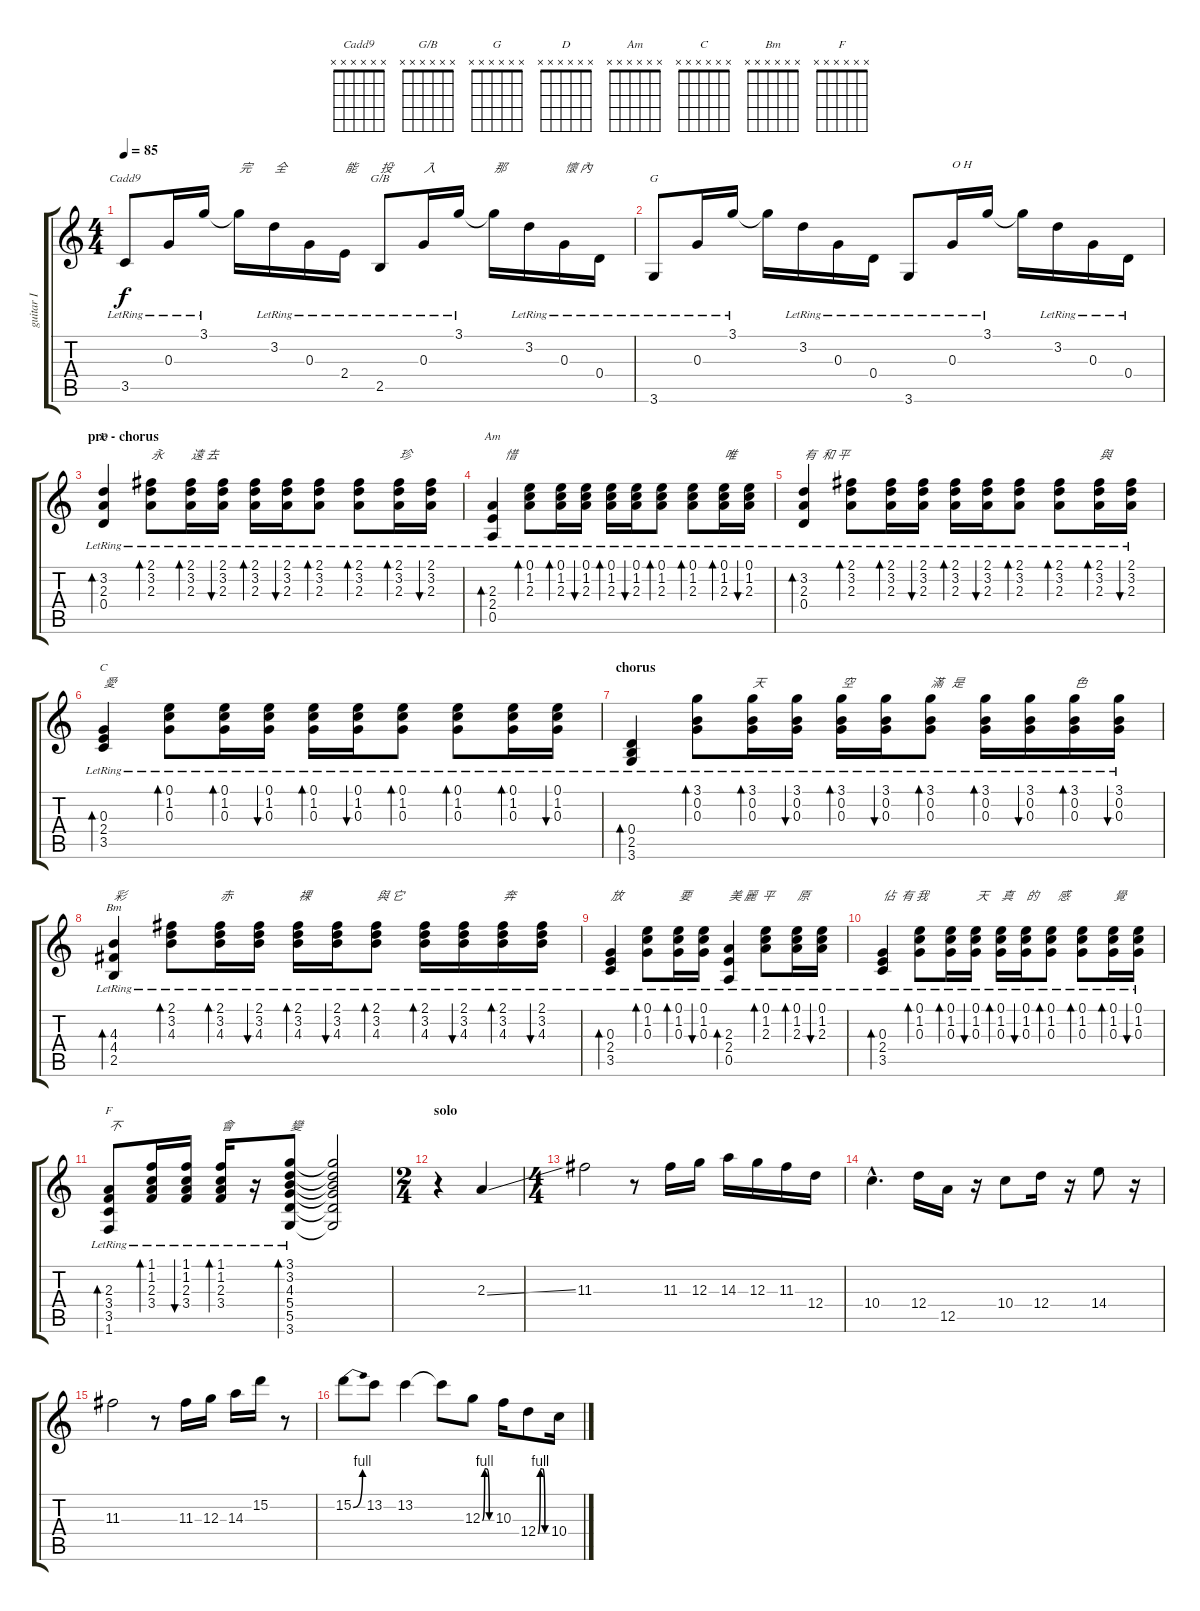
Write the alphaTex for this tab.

\track ("guitar I" "guitar I") {instrument electricguitarclean}
\staff {score tabs}
\tuning (E4 B3 G3 D3 A2 E2) {hide}
\chord ("Cadd9" x x x x x x) {firstfret 0}
\chord ("G/B" x x x x x x) {firstfret 0}
\chord ("G" x x x x x x) {firstfret 0}
\chord ("D" x x x x x x) {firstfret 0}
\chord ("Am" x x x x x x) {firstfret 0}
\chord ("C" x x x x x x) {firstfret 0}
\chord ("Bm" x x x x x x) {firstfret 0}
\chord ("F" x x x x x x) {firstfret 0}
\ts (4 4)
\tempo 85
\clef g2
\ks c
3.5{lr}.8{ch "Cadd9" dy f} 0.3{lr}.16 3.1{lr}.16 3.1{t}.16{txt "完"} 3.2{lr}.16{txt "全"} 0.3{lr}.16 2.4{lr}.16{txt "能"} 2.5{lr}.8{ch "G/B" txt "投"} 0.3{lr}.16{txt "入"} 3.1{lr}.16 3.1{t}.16{txt "那"} 3.2{lr}.16 0.3{lr}.16{txt "懷 內"} 0.4{lr}.16 |
3.6{lr}.8{ch "G"} 0.3{lr}.16 3.1{lr}.16 3.1{t}.16 3.2{lr}.16 0.3{lr}.16 0.4{lr}.16 3.6{lr}.8 0.3{lr}.16{txt "O H"} 3.1{lr}.16 3.1{t}.16 3.2{lr}.16 0.3{lr}.16 0.4{lr}.16 |
\section ("" "pre - chorus")
(3.2{lr} 2.3{lr} 0.4{lr}).4{bd 60 ch "D"} (2.1{lr} 3.2{lr} 2.3{lr}).8{bd 60 txt "永"} (2.1{lr} 3.2{lr} 2.3{lr}).16{bd 60 txt "遠 去"} (2.1{lr} 3.2{lr} 2.3{lr}).16{bu 60} (2.1{lr} 3.2{lr} 2.3{lr}).16{bd 60} (2.1{lr} 3.2{lr} 2.3{lr}).16{bu 60} (2.1{lr} 3.2{lr} 2.3{lr}).8{bd 60} (2.1{lr} 3.2{lr} 2.3{lr}).8{bd 60} (2.1{lr} 3.2{lr} 2.3{lr}).16{bd 60 txt "珍"} (2.1{lr} 3.2{lr} 2.3{lr}).16{bu 60} |
(2.3{lr} 2.4{lr} 0.5{lr}).4{bd 60 ch "Am" txt "    惜"} (0.1{lr} 1.2{lr} 2.3{lr}).8{bd 60} (0.1{lr} 1.2{lr} 2.3{lr}).16{bd 60} (0.1{lr} 1.2{lr} 2.3{lr}).16{bu 60} (0.1{lr} 1.2{lr} 2.3{lr}).16{bd 60} (0.1{lr} 1.2{lr} 2.3{lr}).16{bu 60} (0.1{lr} 1.2{lr} 2.3{lr}).8{bd 60} (0.1{lr} 1.2{lr} 2.3{lr}).8{bd 60} (0.1{lr} 1.2{lr} 2.3{lr}).16{bd 60 txt "唯"} (0.1{lr} 1.2{lr} 2.3{lr}).16{bu 60} |
(3.2{lr} 2.3{lr} 0.4{lr}).4{bd 60 txt "有  和 平"} (2.1{lr} 3.2{lr} 2.3{lr}).8{bd 60} (2.1{lr} 3.2{lr} 2.3{lr}).16{bd 60} (2.1{lr} 3.2{lr} 2.3{lr}).16{bu 60} (2.1{lr} 3.2{lr} 2.3{lr}).16{bd 60} (2.1{lr} 3.2{lr} 2.3{lr}).16{bu 60} (2.1{lr} 3.2{lr} 2.3{lr}).8{bd 60} (2.1{lr} 3.2{lr} 2.3{lr}).8{bd 60} (2.1{lr} 3.2{lr} 2.3{lr}).16{bd 60 txt "與"} (2.1{lr} 3.2{lr} 2.3{lr}).16{bu 60} |
(0.3{lr} 2.4{lr} 3.5{lr}).4{bd 60 ch "C" txt "愛"} (0.1{lr} 1.2{lr} 0.3{lr}).8{bd 60} (0.1{lr} 1.2{lr} 0.3{lr}).16{bd 60} (0.1{lr} 1.2{lr} 0.3{lr}).16{bu 60} (0.1{lr} 1.2{lr} 0.3{lr}).16{bd 60} (0.1{lr} 1.2{lr} 0.3{lr}).16{bu 60} (0.1{lr} 1.2{lr} 0.3{lr}).8{bd 60} (0.1{lr} 1.2{lr} 0.3{lr}).8{bd 60} (0.1{lr} 1.2{lr} 0.3{lr}).16{bd 60} (0.1{lr} 1.2{lr} 0.3{lr}).16{bu 60} |
\section ("" "chorus")
(0.4{lr} 2.5{lr} 3.6{lr}).4{bd 60} (3.1{lr} 0.2{lr} 0.3{lr}).8{bd 60} (3.1{lr} 0.2{lr} 0.3{lr}).16{bd 60 txt "天      "} (3.1{lr} 0.2{lr} 0.3{lr}).16{bu 60} (3.1{lr} 0.2{lr} 0.3{lr}).16{bd 60 txt "空      "} (3.1{lr} 0.2{lr} 0.3{lr}).16{bu 60} (3.1{lr} 0.2{lr} 0.3{lr}).8{bd 60 txt "滿   是      "} (3.1{lr} 0.2{lr} 0.3{lr}).16{bd 60} (3.1{lr} 0.2{lr} 0.3{lr}).16{bu 60} (3.1{lr} 0.2{lr} 0.3{lr}).16{bd 60 txt "色"} (3.1{lr} 0.2{lr} 0.3{lr}).16{bu 60} |
(4.3{lr} 4.4{lr} 2.5{lr}).4{bd 60 ch "Bm" txt "彩"} (2.1{lr} 3.2{lr} 4.3{lr}).8{bd 60} (2.1{lr} 3.2{lr} 4.3{lr}).16{bd 60 txt "赤"} (2.1{lr} 3.2{lr} 4.3{lr}).16{bu 60} (2.1{lr} 3.2{lr} 4.3{lr}).16{bd 60 txt "裸"} (2.1{lr} 3.2{lr} 4.3{lr}).16{bu 60} (2.1{lr} 3.2{lr} 4.3{lr}).8{bd 60 txt "與 它"} (2.1{lr} 3.2{lr} 4.3{lr}).16{bd 60} (2.1{lr} 3.2{lr} 4.3{lr}).16{bu 60} (2.1{lr} 3.2{lr} 4.3{lr}).16{bd 60 txt "奔"} (2.1{lr} 3.2{lr} 4.3{lr}).16{bu 60} |
(0.3{lr} 2.4{lr} 3.5{lr}).4{bd 60 txt "放"} (0.1{lr} 1.2{lr} 0.3{lr}).8{bd 60} (0.1{lr} 1.2{lr} 0.3{lr}).16{bd 60 txt "要"} (0.1{lr} 1.2{lr} 0.3{lr}).16{bu 60} (2.3{lr} 2.4{lr} 0.5{lr}).4{bd 60 txt "美 麗  平 "} (0.1{lr} 1.2{lr} 2.3{lr}).8{bd 60} (0.1{lr} 1.2{lr} 2.3{lr}).16{bd 60 txt "原 "} (0.1{lr} 1.2{lr} 2.3{lr}).16{bu 60} |
(0.3{lr} 2.4{lr} 3.5{lr}).4{bd 60 txt "佔  有 我"} (0.1{lr} 1.2{lr} 0.3{lr}).8{bd 60} (0.1{lr} 1.2{lr} 0.3{lr}).16{bd 60} (0.1{lr} 1.2{lr} 0.3{lr}).16{bu 60 txt "天"} (0.1{lr} 1.2{lr} 0.3{lr}).16{bd 60 txt "真"} (0.1{lr} 1.2{lr} 0.3{lr}).16{bu 60 txt "的"} (0.1{lr} 1.2{lr} 0.3{lr}).8{bd 60 txt "  感"} (0.1{lr} 1.2{lr} 0.3{lr}).8{bd 60} (0.1{lr} 1.2{lr} 0.3{lr}).16{bd 60 txt "覺"} (0.1{lr} 1.2{lr} 0.3{lr}).16{bu 60} |
(2.3{lr} 3.4{lr} 3.5{lr} 1.6{lr}).8{bd 60 ch "F" txt "不"} (1.1{lr} 1.2{lr} 2.3{lr} 3.4{lr}).16{bd 60} (1.1{lr} 1.2{lr} 2.3{lr} 3.4{lr}).16{bu 60} (1.1{lr} 1.2{lr} 2.3{lr} 3.4{lr}).16{bd 60 txt "會"} r.16 (3.1 3.2{lr} 4.3{lr} 5.4 5.5 3.6{lr}).8{bd 60 txt "變"} (3.1{t} 3.2{t} 4.3{t} 5.4{t} 5.5{t} 3.6{t}).2 |
\ts (2 4)
\section ("" "solo")
r.4 2.3{ss}.4{volume 10} |
\ts (4 4)
11.3.2 r.8 11.3.16 12.3.16 14.3.16 12.3.16 11.3.16 12.4.16 |
10.4{hac}.4{d} 12.4.16 12.5.16 r.16 10.4.8 12.4.16 r.16 14.4.8 r.16 |
11.3.2 r.8 11.3.16 12.3.16 14.3.16 15.2.16 r.8 |
15.2{be (bend 0 0 60 4)}.8 13.2.8 13.2.4 13.2{t}.8 12.3{be (custom 0 0 15 4 30 4 45 0 60 0)}.8 10.3.16 12.4{be (custom 0 0 15 4 30 4 45 0 60 0)}.8 10.4.16
